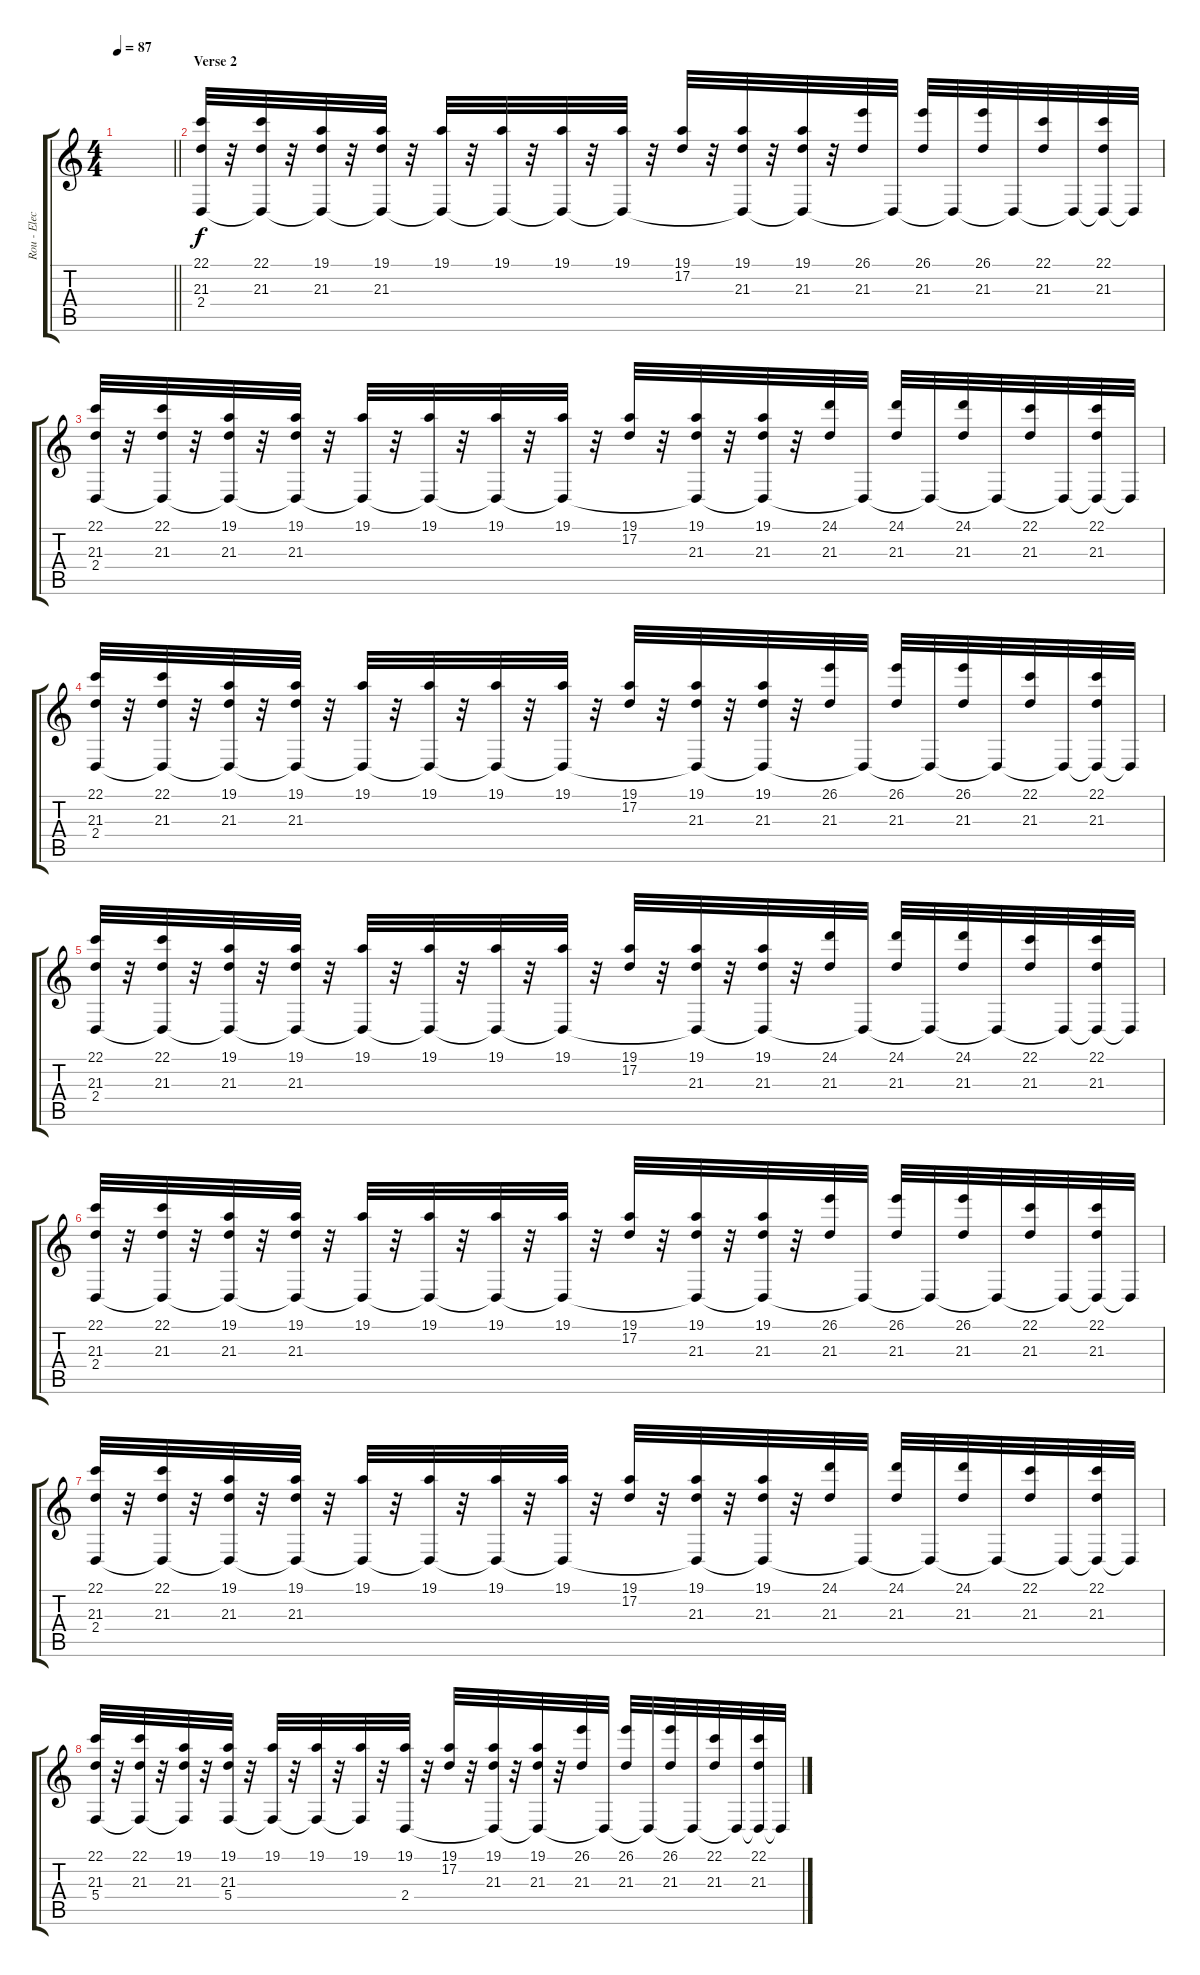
\track ("Rou - Electribe" "Rou - Elec") {instrument pad7halo}
\staff {score tabs}
\tuning (D4 A3 F3 C3 G2 C2) {hide}
\ts (4 4)
\tempo 87
\clef g2
\barLineRight lightlight
\ks c
|
\section ("" "Verse 2")
(22.1 21.3 2.4).32{volume 10 instrument pad7halo} r.32 (22.1 21.3 2.4{t}).32 r.32 (19.1 21.3 2.4{t}).32 r.32 (19.1 21.3 2.4{t}).32 r.32 (19.1 2.4{t}).32 r.32 (19.1 2.4{t}).32 r.32 (19.1 2.4{t}).32 r.32 (19.1 2.4{t}).32 r.32 (19.1 17.2).32 r.32 (19.1 21.3 2.4{t}).32 r.32 (19.1 21.3 2.4{t}).32 r.32 (26.1 21.3).32 2.4{t}.32 (26.1 21.3).32 2.4{t}.32 (26.1 21.3).32 2.4{t}.32 (22.1 21.3).32 2.4{t}.32 (22.1 21.3 2.4{t}).32 2.4{t}.32 |
(22.1 21.3 2.4).32 r.32 (22.1 21.3 2.4{t}).32 r.32 (19.1 21.3 2.4{t}).32 r.32 (19.1 21.3 2.4{t}).32 r.32 (19.1 2.4{t}).32 r.32 (19.1 2.4{t}).32 r.32 (19.1 2.4{t}).32 r.32 (19.1 2.4{t}).32 r.32 (19.1 17.2).32 r.32 (19.1 21.3 2.4{t}).32 r.32 (19.1 21.3 2.4{t}).32 r.32 (24.1 21.3).32 2.4{t}.32 (24.1 21.3).32 2.4{t}.32 (24.1 21.3).32 2.4{t}.32 (22.1 21.3).32 2.4{t}.32 (22.1 21.3 2.4{t}).32 2.4{t}.32 |
(22.1 21.3 2.4).32 r.32 (22.1 21.3 2.4{t}).32 r.32 (19.1 21.3 2.4{t}).32 r.32 (19.1 21.3 2.4{t}).32 r.32 (19.1 2.4{t}).32 r.32 (19.1 2.4{t}).32 r.32 (19.1 2.4{t}).32 r.32 (19.1 2.4{t}).32 r.32 (19.1 17.2).32 r.32 (19.1 21.3 2.4{t}).32 r.32 (19.1 21.3 2.4{t}).32 r.32 (26.1 21.3).32 2.4{t}.32 (26.1 21.3).32 2.4{t}.32 (26.1 21.3).32 2.4{t}.32 (22.1 21.3).32 2.4{t}.32 (22.1 21.3 2.4{t}).32 2.4{t}.32 |
(22.1 21.3 2.4).32 r.32 (22.1 21.3 2.4{t}).32 r.32 (19.1 21.3 2.4{t}).32 r.32 (19.1 21.3 2.4{t}).32 r.32 (19.1 2.4{t}).32 r.32 (19.1 2.4{t}).32 r.32 (19.1 2.4{t}).32 r.32 (19.1 2.4{t}).32 r.32 (19.1 17.2).32 r.32 (19.1 21.3 2.4{t}).32 r.32 (19.1 21.3 2.4{t}).32 r.32 (24.1 21.3).32 2.4{t}.32 (24.1 21.3).32 2.4{t}.32 (24.1 21.3).32 2.4{t}.32 (22.1 21.3).32 2.4{t}.32 (22.1 21.3 2.4{t}).32 2.4{t}.32 |
(22.1 21.3 2.4).32 r.32 (22.1 21.3 2.4{t}).32 r.32 (19.1 21.3 2.4{t}).32 r.32 (19.1 21.3 2.4{t}).32 r.32 (19.1 2.4{t}).32 r.32 (19.1 2.4{t}).32 r.32 (19.1 2.4{t}).32 r.32 (19.1 2.4{t}).32 r.32 (19.1 17.2).32 r.32 (19.1 21.3 2.4{t}).32 r.32 (19.1 21.3 2.4{t}).32 r.32 (26.1 21.3).32 2.4{t}.32 (26.1 21.3).32 2.4{t}.32 (26.1 21.3).32 2.4{t}.32 (22.1 21.3).32 2.4{t}.32 (22.1 21.3 2.4{t}).32 2.4{t}.32 |
(22.1 21.3 2.4).32 r.32 (22.1 21.3 2.4{t}).32 r.32 (19.1 21.3 2.4{t}).32 r.32 (19.1 21.3 2.4{t}).32 r.32 (19.1 2.4{t}).32 r.32 (19.1 2.4{t}).32 r.32 (19.1 2.4{t}).32 r.32 (19.1 2.4{t}).32 r.32 (19.1 17.2).32 r.32 (19.1 21.3 2.4{t}).32 r.32 (19.1 21.3 2.4{t}).32 r.32 (24.1 21.3).32 2.4{t}.32 (24.1 21.3).32 2.4{t}.32 (24.1 21.3).32 2.4{t}.32 (22.1 21.3).32 2.4{t}.32 (22.1 21.3 2.4{t}).32 2.4{t}.32 |
(22.1 21.3 5.4).32 r.32 (22.1 21.3 5.4{t}).32 r.32 (19.1 21.3 5.4{t}).32 r.32 (19.1 21.3 5.4).32 r.32 (19.1 5.4{t}).32 r.32 (19.1 5.4{t}).32 r.32 (19.1 5.4{t}).32 r.32 (19.1 2.4).32 r.32 (19.1 17.2).32 r.32 (19.1 21.3 2.4{t}).32 r.32 (19.1 21.3 2.4{t}).32 r.32 (26.1 21.3).32 2.4{t}.32 (26.1 21.3).32 2.4{t}.32 (26.1 21.3).32 2.4{t}.32 (22.1 21.3).32 2.4{t}.32 (22.1 21.3 2.4{t}).32 2.4{t}.32
